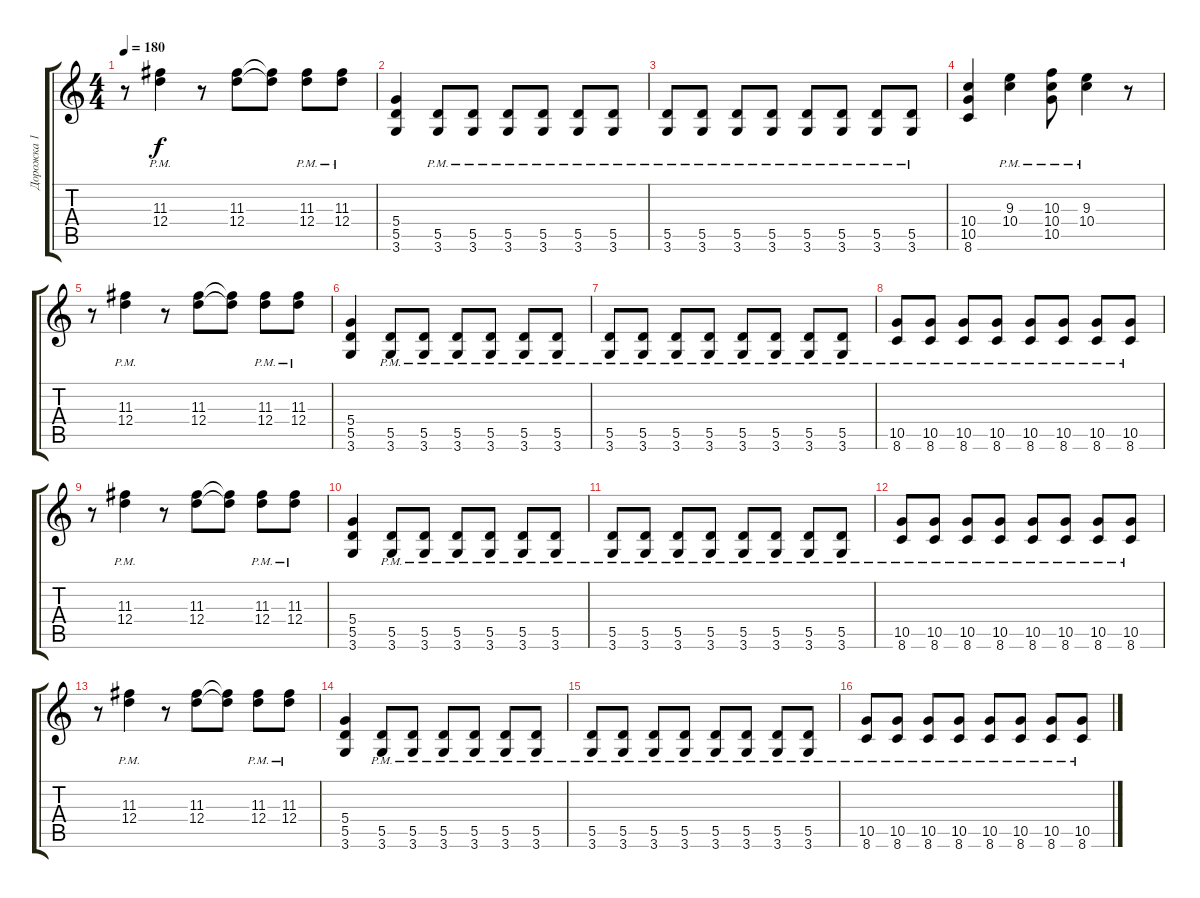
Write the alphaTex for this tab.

\track ("Дорожка 1" "Дорожка 1") {instrument distortionguitar}
\staff {score tabs}
\tuning (E4 B3 G3 D3 A2 E2) {hide}
\ts (4 4)
\tempo 180
\clef g2
\ks c
r.8{dy f} (11.3{pm} 12.4{pm}).4 r.8 (11.3 12.4).8 (11.3{t} 12.4{t}).8 (11.3{pm} 12.4{pm}).8 (11.3{pm} 12.4{pm}).8 |
(5.4 5.5 3.6).4 (5.5{pm} 3.6{pm}).8 (5.5{pm} 3.6{pm}).8 (5.5{pm} 3.6{pm}).8 (5.5{pm} 3.6{pm}).8 (5.5{pm} 3.6{pm}).8 (5.5{pm} 3.6{pm}).8 |
(5.5{pm} 3.6{pm}).8 (5.5{pm} 3.6{pm}).8 (5.5{pm} 3.6{pm}).8 (5.5{pm} 3.6{pm}).8 (5.5{pm} 3.6{pm}).8 (5.5{pm} 3.6{pm}).8 (5.5{pm} 3.6{pm}).8 (5.5{pm} 3.6{pm}).8 |
(10.4 10.5 8.6).4 (9.3{pm} 10.4{pm}).4 (10.3{pm} 10.4{pm} 10.5{pm}).8 (9.3{pm} 10.4{pm}).4 r.8 |
r.8 (11.3{pm} 12.4{pm}).4 r.8 (11.3 12.4).8 (11.3{t} 12.4{t}).8 (11.3{pm} 12.4{pm}).8 (11.3{pm} 12.4{pm}).8 |
(5.4 5.5 3.6).4 (5.5{pm} 3.6{pm}).8 (5.5{pm} 3.6{pm}).8 (5.5{pm} 3.6{pm}).8 (5.5{pm} 3.6{pm}).8 (5.5{pm} 3.6{pm}).8 (5.5{pm} 3.6{pm}).8 |
(5.5{pm} 3.6{pm}).8 (5.5{pm} 3.6{pm}).8 (5.5{pm} 3.6{pm}).8 (5.5{pm} 3.6{pm}).8 (5.5{pm} 3.6{pm}).8 (5.5{pm} 3.6{pm}).8 (5.5{pm} 3.6{pm}).8 (5.5{pm} 3.6{pm}).8 |
(10.5{pm} 8.6{pm}).8 (10.5{pm} 8.6{pm}).8 (10.5{pm} 8.6{pm}).8 (10.5{pm} 8.6{pm}).8 (10.5{pm} 8.6{pm}).8 (10.5{pm} 8.6{pm}).8 (10.5{pm} 8.6{pm}).8 (10.5{pm} 8.6{pm}).8 |
r.8 (11.3{pm} 12.4{pm}).4 r.8 (11.3 12.4).8 (11.3{t} 12.4{t}).8 (11.3{pm} 12.4{pm}).8 (11.3{pm} 12.4{pm}).8 |
(5.4 5.5 3.6).4 (5.5{pm} 3.6{pm}).8 (5.5{pm} 3.6{pm}).8 (5.5{pm} 3.6{pm}).8 (5.5{pm} 3.6{pm}).8 (5.5{pm} 3.6{pm}).8 (5.5{pm} 3.6{pm}).8 |
(5.5{pm} 3.6{pm}).8 (5.5{pm} 3.6{pm}).8 (5.5{pm} 3.6{pm}).8 (5.5{pm} 3.6{pm}).8 (5.5{pm} 3.6{pm}).8 (5.5{pm} 3.6{pm}).8 (5.5{pm} 3.6{pm}).8 (5.5{pm} 3.6{pm}).8 |
(10.5{pm} 8.6{pm}).8 (10.5{pm} 8.6{pm}).8 (10.5{pm} 8.6{pm}).8 (10.5{pm} 8.6{pm}).8 (10.5{pm} 8.6{pm}).8 (10.5{pm} 8.6{pm}).8 (10.5{pm} 8.6{pm}).8 (10.5{pm} 8.6{pm}).8 |
r.8 (11.3{pm} 12.4{pm}).4 r.8 (11.3 12.4).8 (11.3{t} 12.4{t}).8 (11.3{pm} 12.4{pm}).8 (11.3{pm} 12.4{pm}).8 |
(5.4 5.5 3.6).4 (5.5{pm} 3.6{pm}).8 (5.5{pm} 3.6{pm}).8 (5.5{pm} 3.6{pm}).8 (5.5{pm} 3.6{pm}).8 (5.5{pm} 3.6{pm}).8 (5.5{pm} 3.6{pm}).8 |
(5.5{pm} 3.6{pm}).8 (5.5{pm} 3.6{pm}).8 (5.5{pm} 3.6{pm}).8 (5.5{pm} 3.6{pm}).8 (5.5{pm} 3.6{pm}).8 (5.5{pm} 3.6{pm}).8 (5.5{pm} 3.6{pm}).8 (5.5{pm} 3.6{pm}).8 |
(10.5{pm} 8.6{pm}).8 (10.5{pm} 8.6{pm}).8 (10.5{pm} 8.6{pm}).8 (10.5{pm} 8.6{pm}).8 (10.5{pm} 8.6{pm}).8 (10.5{pm} 8.6{pm}).8 (10.5{pm} 8.6{pm}).8 (10.5{pm} 8.6{pm}).8
